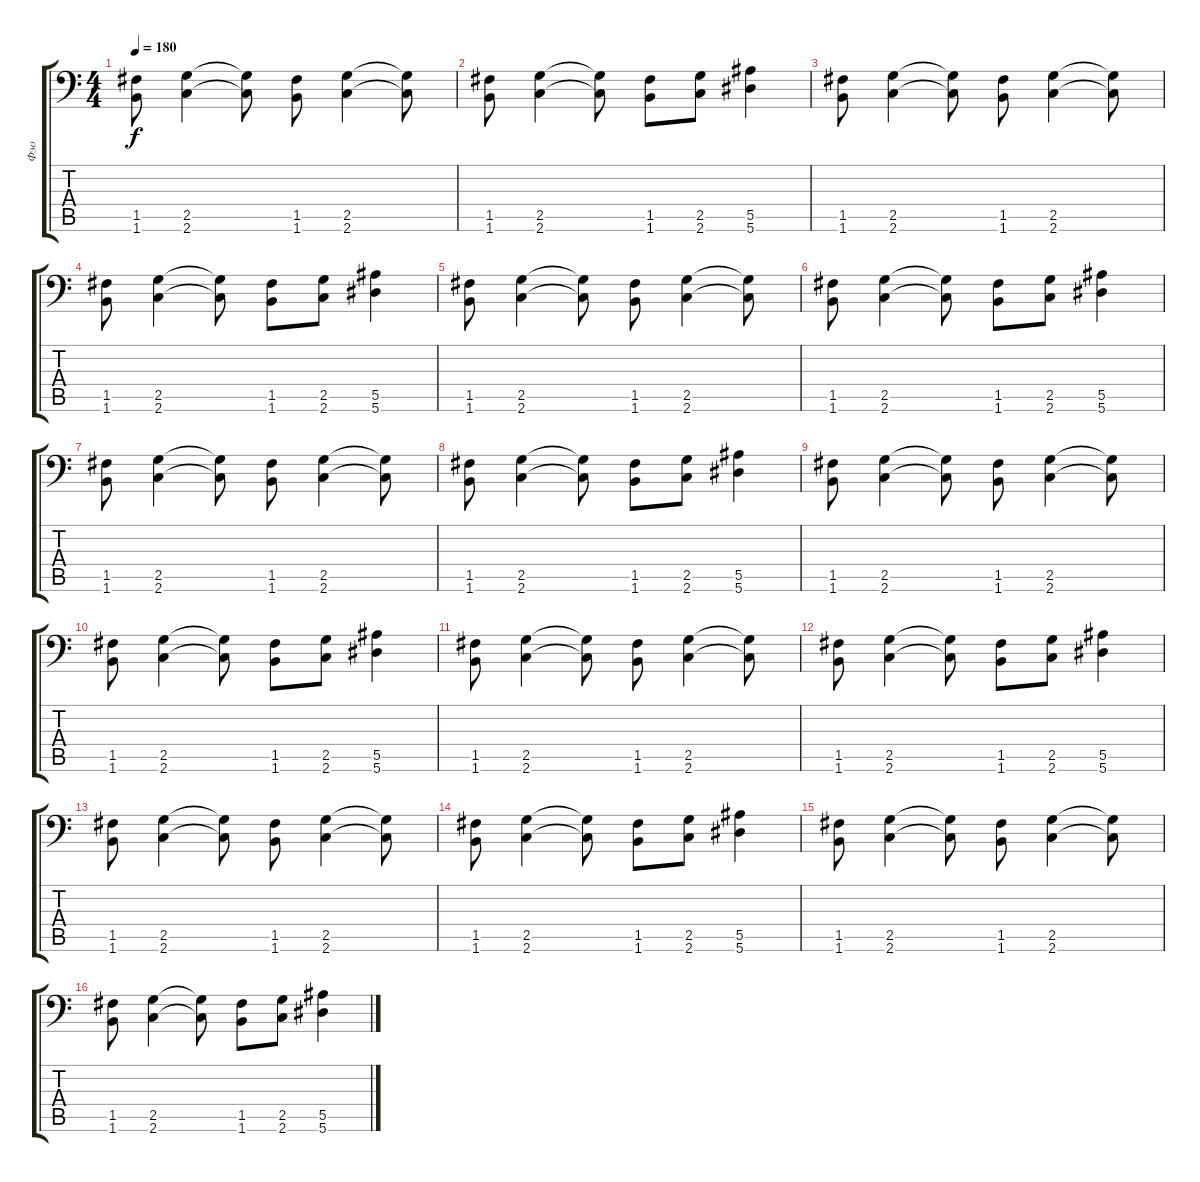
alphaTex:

\track ("Фэо" "Фэо") {instrument distortionguitar}
\staff {score tabs}
\tuning (C4 G3 Eb3 Bb2 F2 Bb1) {hide}
\ts (4 4)
\tempo 180
\clef f4
\ks c
(1.5 1.6).8{dy f} (2.5 2.6).4 (2.5{t} 2.6{t}).8 (1.5 1.6).8 (2.5 2.6).4 (2.5{t} 2.6{t}).8 |
(1.5 1.6).8 (2.5 2.6).4 (2.5{t} 2.6{t}).8 (1.5 1.6).8 (2.5 2.6).8 (5.5 5.6).4 |
(1.5 1.6).8 (2.5 2.6).4 (2.5{t} 2.6{t}).8 (1.5 1.6).8 (2.5 2.6).4 (2.5{t} 2.6{t}).8 |
(1.5 1.6).8 (2.5 2.6).4 (2.5{t} 2.6{t}).8 (1.5 1.6).8 (2.5 2.6).8 (5.5 5.6).4 |
(1.5 1.6).8 (2.5 2.6).4 (2.5{t} 2.6{t}).8 (1.5 1.6).8 (2.5 2.6).4 (2.5{t} 2.6{t}).8 |
(1.5 1.6).8 (2.5 2.6).4 (2.5{t} 2.6{t}).8 (1.5 1.6).8 (2.5 2.6).8 (5.5 5.6).4 |
(1.5 1.6).8 (2.5 2.6).4 (2.5{t} 2.6{t}).8 (1.5 1.6).8 (2.5 2.6).4 (2.5{t} 2.6{t}).8 |
(1.5 1.6).8 (2.5 2.6).4 (2.5{t} 2.6{t}).8 (1.5 1.6).8 (2.5 2.6).8 (5.5 5.6).4 |
(1.5 1.6).8 (2.5 2.6).4 (2.5{t} 2.6{t}).8 (1.5 1.6).8 (2.5 2.6).4 (2.5{t} 2.6{t}).8 |
(1.5 1.6).8 (2.5 2.6).4 (2.5{t} 2.6{t}).8 (1.5 1.6).8 (2.5 2.6).8 (5.5 5.6).4 |
(1.5 1.6).8 (2.5 2.6).4 (2.5{t} 2.6{t}).8 (1.5 1.6).8 (2.5 2.6).4 (2.5{t} 2.6{t}).8 |
(1.5 1.6).8 (2.5 2.6).4 (2.5{t} 2.6{t}).8 (1.5 1.6).8 (2.5 2.6).8 (5.5 5.6).4 |
(1.5 1.6).8 (2.5 2.6).4 (2.5{t} 2.6{t}).8 (1.5 1.6).8 (2.5 2.6).4 (2.5{t} 2.6{t}).8 |
(1.5 1.6).8 (2.5 2.6).4 (2.5{t} 2.6{t}).8 (1.5 1.6).8 (2.5 2.6).8 (5.5 5.6).4 |
(1.5 1.6).8 (2.5 2.6).4 (2.5{t} 2.6{t}).8 (1.5 1.6).8 (2.5 2.6).4 (2.5{t} 2.6{t}).8 |
(1.5 1.6).8 (2.5 2.6).4 (2.5{t} 2.6{t}).8 (1.5 1.6).8 (2.5 2.6).8 (5.5 5.6).4
